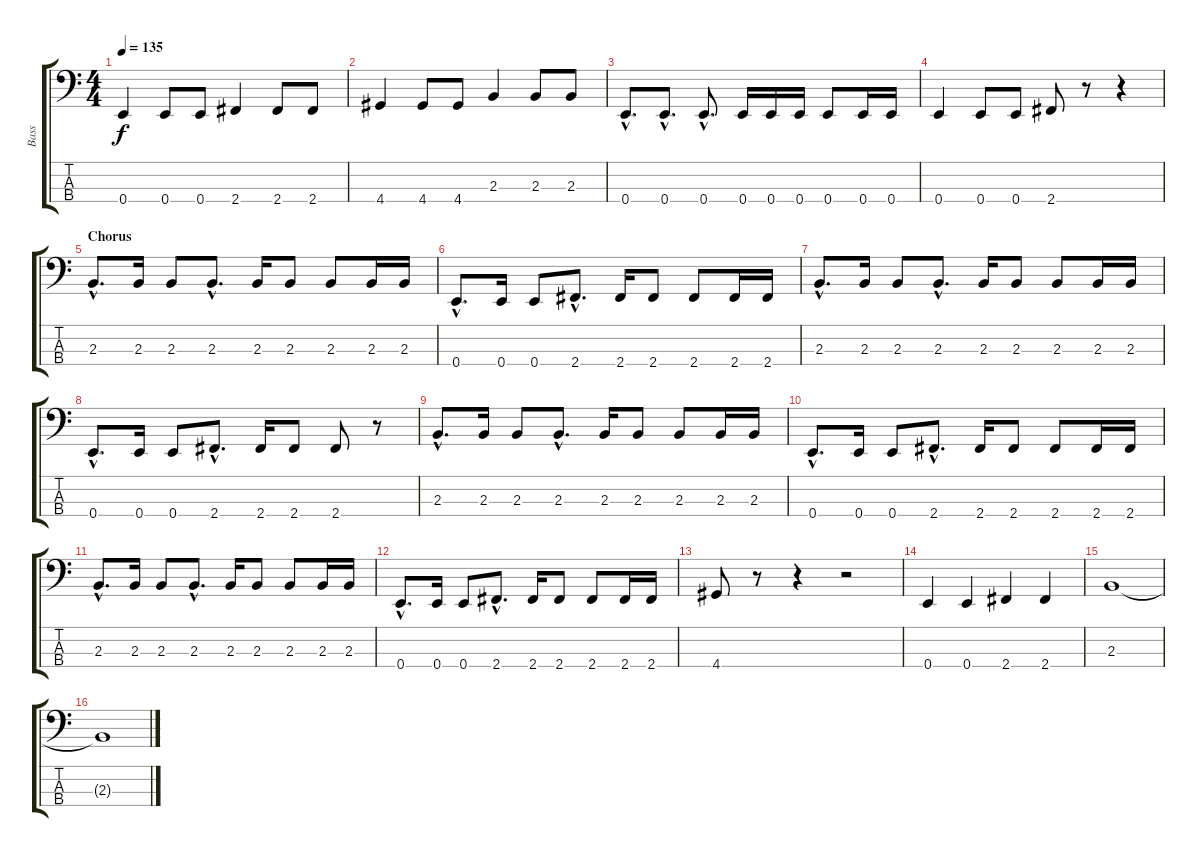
\track ("Bass" "Bass") {instrument acousticguitarnylon}
\staff {score tabs}
\tuning (G2 D2 A1 E1) {hide}
\ts (4 4)
\tempo 135
\clef f4
\ks c
0.4.4{dy f} 0.4.8 0.4.8 2.4.4 2.4.8 2.4.8 |
4.4.4 4.4.8 4.4.8 2.3.4 2.3.8 2.3.8 |
0.4{hac}.8{d} 0.4{hac}.8{d} 0.4{hac}.8{d} 0.4.16 0.4.16 0.4.16 0.4.8 0.4.16 0.4.16 |
0.4.4 0.4.8 0.4.8 2.4.8 r.8 r.4 |
\section ("" "Chorus")
2.3{hac}.8{d} 2.3.16 2.3.8 2.3{hac}.8{d} 2.3.16 2.3.8 2.3.8 2.3.16 2.3.16 |
0.4{hac}.8{d} 0.4.16 0.4.8 2.4{hac}.8{d} 2.4.16 2.4.8 2.4.8 2.4.16 2.4.16 |
2.3{hac}.8{d} 2.3.16 2.3.8 2.3{hac}.8{d} 2.3.16 2.3.8 2.3.8 2.3.16 2.3.16 |
0.4{hac}.8{d} 0.4.16 0.4.8 2.4{hac}.8{d} 2.4.16 2.4.8 2.4.8 r.8 |
2.3{hac}.8{d} 2.3.16 2.3.8 2.3{hac}.8{d} 2.3.16 2.3.8 2.3.8 2.3.16 2.3.16 |
0.4{hac}.8{d} 0.4.16 0.4.8 2.4{hac}.8{d} 2.4.16 2.4.8 2.4.8 2.4.16 2.4.16 |
2.3{hac}.8{d} 2.3.16 2.3.8 2.3{hac}.8{d} 2.3.16 2.3.8 2.3.8 2.3.16 2.3.16 |
0.4{hac}.8{d} 0.4.16 0.4.8 2.4{hac}.8{d} 2.4.16 2.4.8 2.4.8 2.4.16 2.4.16 |
4.4.8 r.8 r.4 r.2 |
0.4.4 0.4.4 2.4.4 2.4.4 |
2.3.1 |
2.3{t}.1
